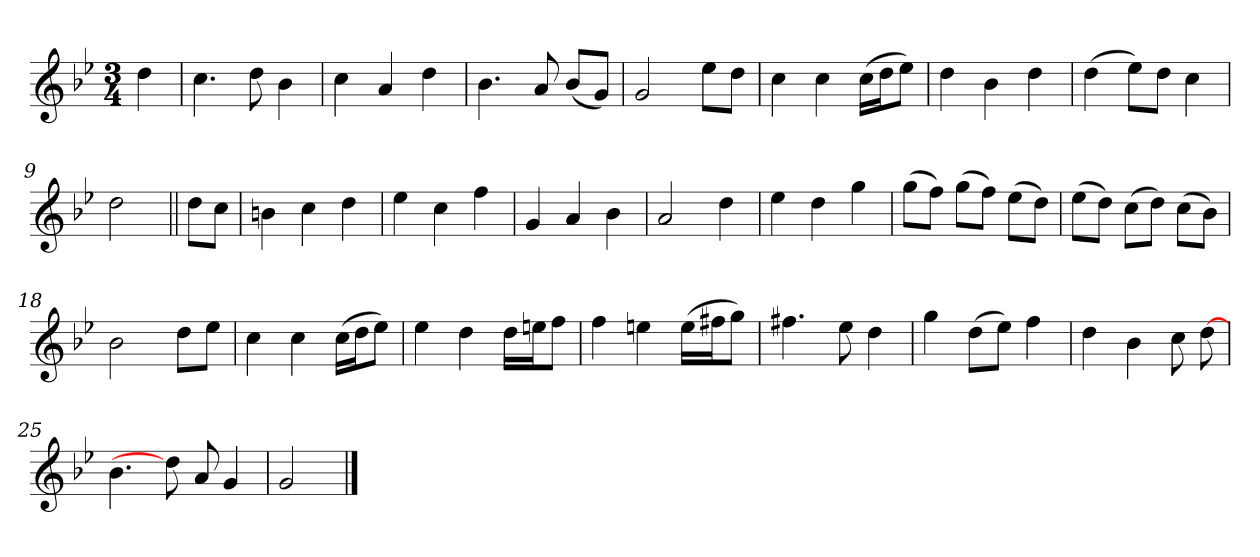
**kern
*part1
*staff1
*clefG2
*k[b-e-]
*g:
*M3/4
*MM120
=1
4dd\
=2
4.cc\
8dd\
4b-\
=3
4cc\
4a/
4dd\
=4
4.b-\
8a/
(<8b-/L
8g/J)
=5
2g/
8ee-\L
8dd\J
=6
4cc\
4cc\
(>16cc\LL
16dd\J
8ee-\J)
=7
4dd\
4b-\
4dd\
=8
(>4dd\
8ee-\L)
8dd\J
4cc\
=9
2dd\
=10||
8dd\L
8cc\J
=11
4bn\
4cc\
4dd\
=12
4ee-\
4cc\
4ff\
!!LO:LB:g=z
=13
4g/
4a/
4b-\
=14
2a/
4dd\
=15
4ee-\
4dd\
4gg\
=16
(>8gg\L
8ff\J)
(>8gg\L
8ff\J)
(>8ee-\L
8dd\J)
=17
(>8ee-\L
8dd\J)
(>8cc\L
8dd\J)
(>8cc\L
8b-\J)
=18
2b-\
8dd\L
8ee-\J
=19
4cc\
4cc\
(>16cc\LL
16dd\J
8ee-\J)
=20
4ee-\
4dd\
16dd\LL
16een\J
8ff\J
=21
4ff\
4een\
(>16ee\LL
16ff#X\J
8gg\J)
!!LO:LB:g=z
=22
4.ff#X\
8ee-\
4dd\
=23
4gg\
(>8dd\L
8ee-\J)
4ff\
=24
4dd\
4b-\
8cc\
[8dd\
=25
4.b-\
8dd\]
8a/
4g/
=26
2g/
==
*-
